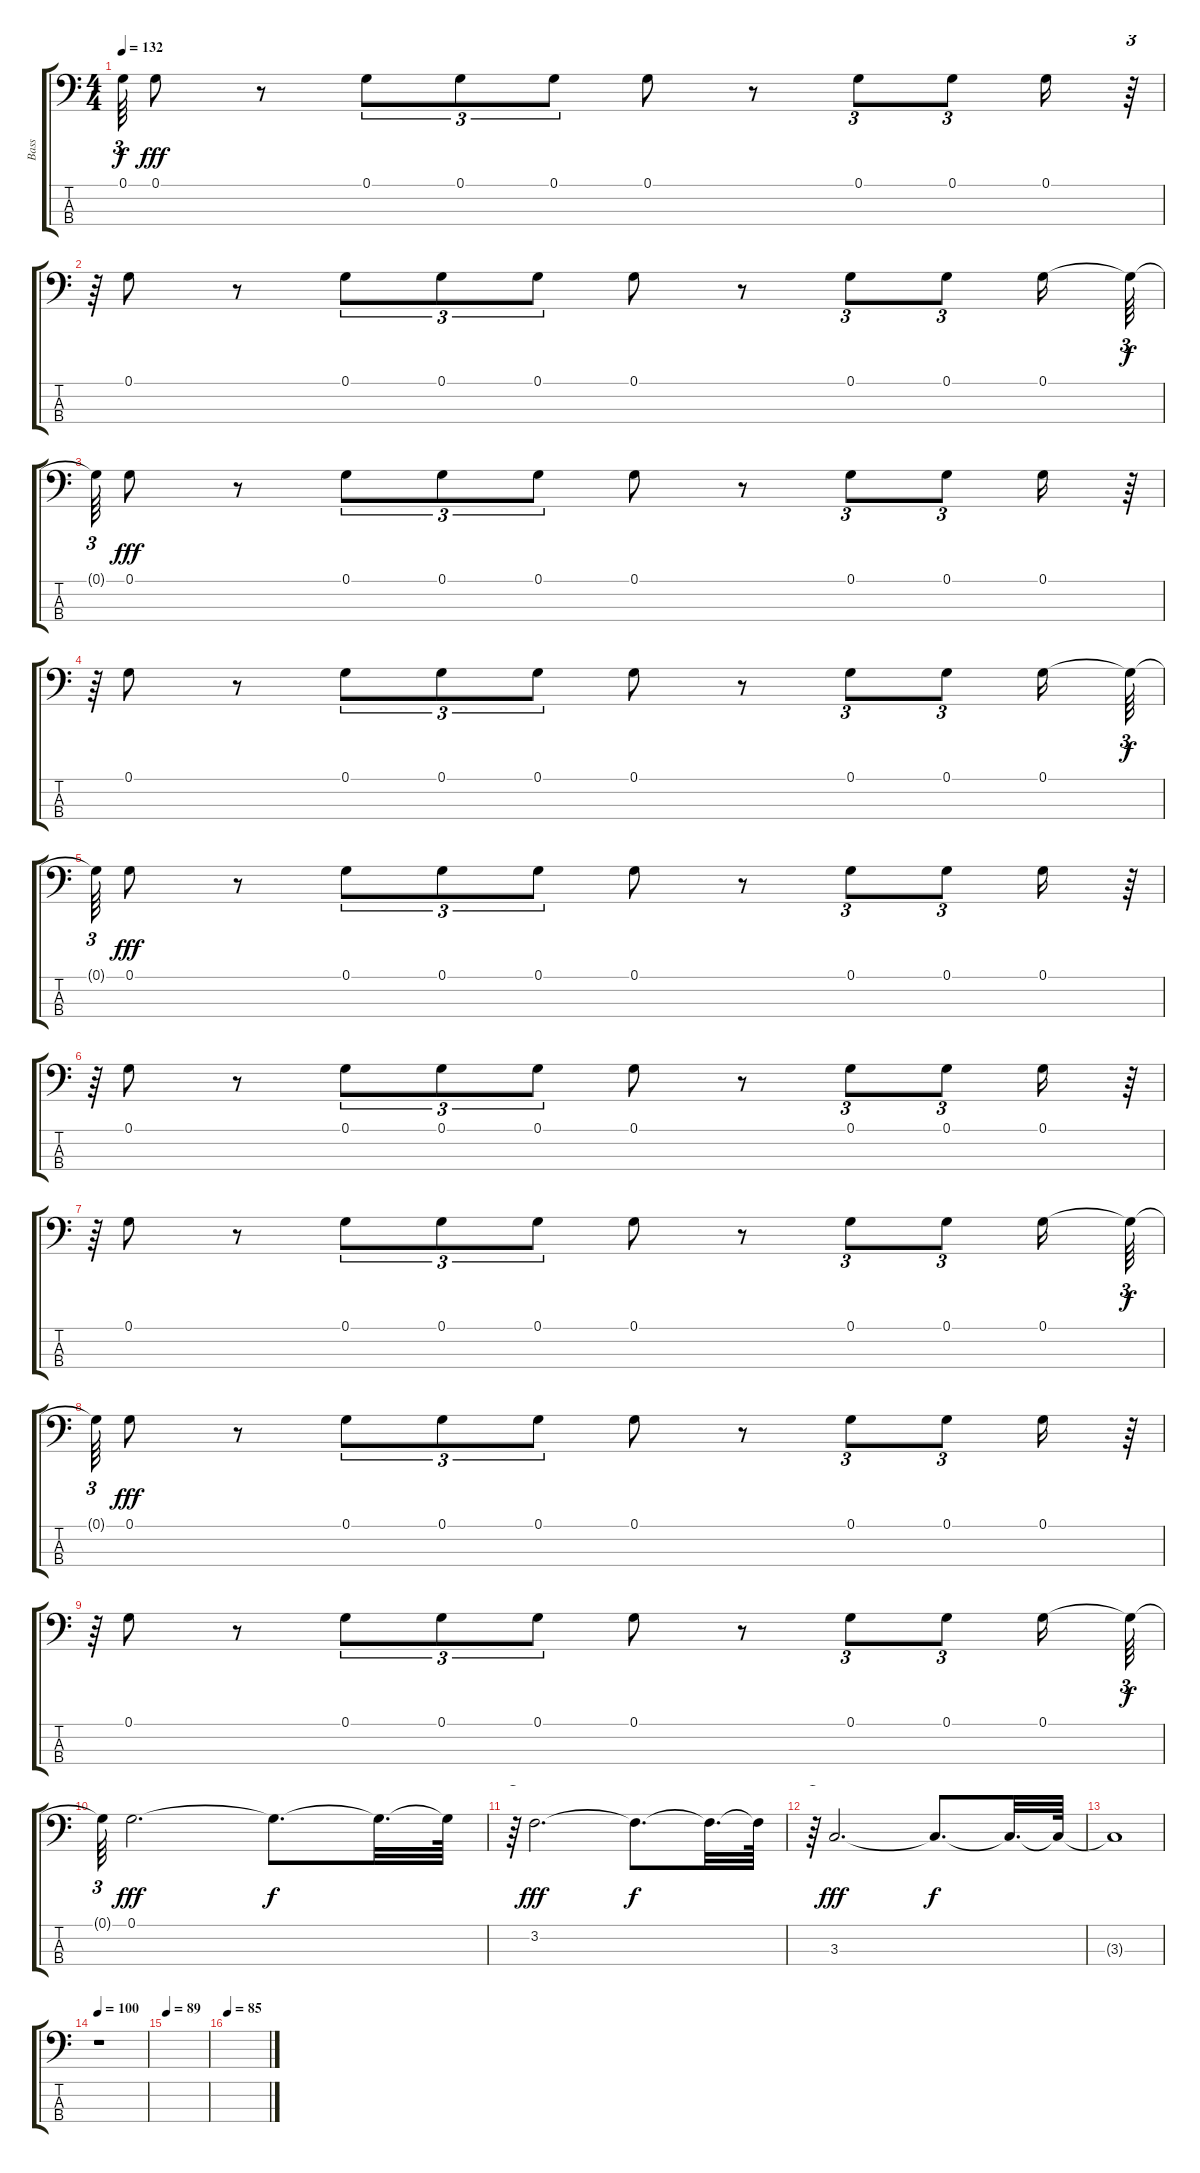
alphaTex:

\track ("Bass" "Bass") {instrument electricbassfinger}
\staff {score tabs}
\tuning (G2 D2 A1 E1) {hide}
\ts (4 4)
\tempo 132
\clef f4
\ks c
0.1{t}.64{tu (3 2) dy f} 0.1.8{dy fff} r.8 0.1.8{tu (3 2)} 0.1.8{tu (3 2)} 0.1.8{tu (3 2)} 0.1.8 r.8 0.1.8{tu (3 2)} 0.1.8{tu (3 2)} 0.1.16 r.64{tu (3 2)} |
r.64{tu (3 2)} 0.1.8 r.8 0.1.8{tu (3 2)} 0.1.8{tu (3 2)} 0.1.8{tu (3 2)} 0.1.8 r.8 0.1.8{tu (3 2)} 0.1.8{tu (3 2)} 0.1.16 0.1{t}.64{tu (3 2) dy f} |
0.1{t}.64{tu (3 2)} 0.1.8{dy fff} r.8 0.1.8{tu (3 2)} 0.1.8{tu (3 2)} 0.1.8{tu (3 2)} 0.1.8 r.8 0.1.8{tu (3 2)} 0.1.8{tu (3 2)} 0.1.16 r.64{tu (3 2)} |
r.64{tu (3 2)} 0.1.8 r.8 0.1.8{tu (3 2)} 0.1.8{tu (3 2)} 0.1.8{tu (3 2)} 0.1.8 r.8 0.1.8{tu (3 2)} 0.1.8{tu (3 2)} 0.1.16 0.1{t}.64{tu (3 2) dy f} |
0.1{t}.64{tu (3 2)} 0.1.8{dy fff} r.8 0.1.8{tu (3 2)} 0.1.8{tu (3 2)} 0.1.8{tu (3 2)} 0.1.8 r.8 0.1.8{tu (3 2)} 0.1.8{tu (3 2)} 0.1.16 r.64{tu (3 2)} |
r.64{tu (3 2)} 0.1.8 r.8 0.1.8{tu (3 2)} 0.1.8{tu (3 2)} 0.1.8{tu (3 2)} 0.1.8 r.8 0.1.8{tu (3 2)} 0.1.8{tu (3 2)} 0.1.16 r.64{tu (3 2)} |
r.64{tu (3 2)} 0.1.8 r.8 0.1.8{tu (3 2)} 0.1.8{tu (3 2)} 0.1.8{tu (3 2)} 0.1.8 r.8 0.1.8{tu (3 2)} 0.1.8{tu (3 2)} 0.1.16 0.1{t}.64{tu (3 2) dy f} |
0.1{t}.64{tu (3 2)} 0.1.8{dy fff} r.8 0.1.8{tu (3 2)} 0.1.8{tu (3 2)} 0.1.8{tu (3 2)} 0.1.8 r.8 0.1.8{tu (3 2)} 0.1.8{tu (3 2)} 0.1.16 r.64{tu (3 2)} |
r.64{tu (3 2)} 0.1.8 r.8 0.1.8{tu (3 2)} 0.1.8{tu (3 2)} 0.1.8{tu (3 2)} 0.1.8 r.8 0.1.8{tu (3 2)} 0.1.8{tu (3 2)} 0.1.16 0.1{t}.64{tu (3 2) dy f} |
0.1{t}.64{tu (3 2)} 0.1.2{d dy fff} 0.1{t}.8{d dy f} 0.1{t}.32{d} 0.1{t}.64 |
r.64{tu (3 2)} 3.2.2{d dy fff} 3.2{t}.8{d dy f} 3.2{t}.32{d} 3.2{t}.64 |
r.64{tu (3 2)} 3.3.2{d dy fff} 3.3{t}.8{d dy f} 3.3{t}.32{d} 3.3{t}.64 |
3.3{t}.1 |
\tempo 100
r.1 |
\tempo 89
|
\tempo 85
